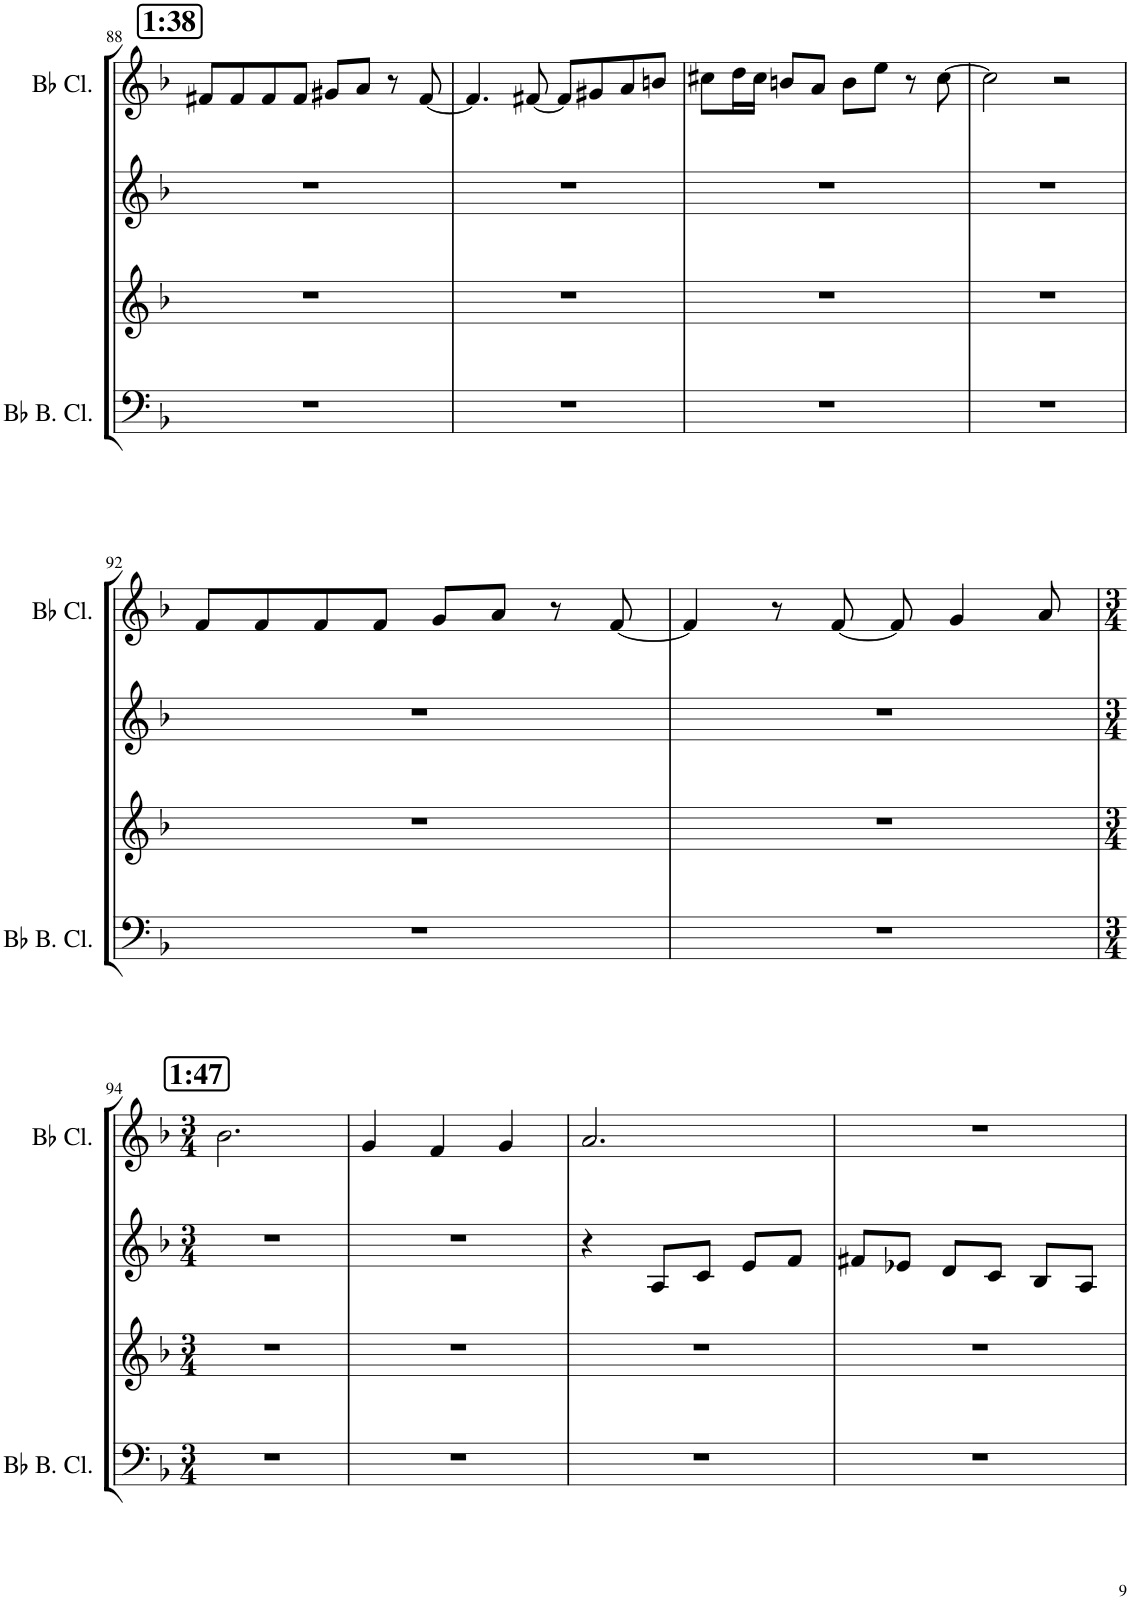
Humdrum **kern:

**kern	**kern	**kern	**kern
*part4	*part3	*part2	*part1
*staff4	*staff3	*staff2	*staff1
*I"Bb Bass Clarinet (Bass Clef)	*I"Bb Clarinet	*I"Oboe	*I"Bb Clarinet
*I'Bb B. Cl.	*I'Cl	*I'Ob	*I'Bb Cl.
!!LO:PB:g=z
*clefF4	*clefG2	*clefG2	*clefG2
*ITrd8c14	*ITrd1c2	*	*ITrd1c2
*k[b-]	*k[b-]	*k[b-]	*k[b-]
*M4/4	*M4/4	*M4/4	*M4/4
!!LO:REH:place=s1:a:B:cj:fs=14:t=1&colon;38
=88	=88	=88	=88
1r	1r	1r	8f#X/L
.	.	.	8f#/
.	.	.	8f#/
.	.	.	8f#/J
.	.	.	8g#X/L
.	.	.	8a/J
.	.	.	8r
.	.	.	[8f#/
=89	=89	=89	=89
1r	1r	1r	4.f#/]
.	.	.	[8f#X/
.	.	.	8f#/L]
.	.	.	8g#X/
.	.	.	8a/
.	.	.	8bn/J
=90	=90	=90	=90
1r	1r	1r	8cc#X\L
.	.	.	16dd\L
.	.	.	16cc#\JJ
.	.	.	8bn/L
.	.	.	8a/J
.	.	.	8b\L
.	.	.	8ee\J
.	.	.	8r
.	.	.	[8cc#\
=91	=91	=91	=91
1r	1r	1r	2cc#\]
.	.	.	2r
!!LO:LB:g=z
=92	=92	=92	=92
1r	1r	1r	8f/L
.	.	.	8f/
.	.	.	8f/
.	.	.	8f/J
.	.	.	8g/L
.	.	.	8a/J
.	.	.	8r
.	.	.	[8f/
=93	=93	=93	=93
1r	1r	1r	4f/]
.	.	.	8r
.	.	.	[8f/
.	.	.	8f/]
.	.	.	4g/
.	.	.	8a/
!!LO:LB:g=z
!!LO:REH:place=s1:a:B:cj:fs=14:t=1&colon;47
=94	=94	=94	=94
*M3/4	*M3/4	*M3/4	*M3/4
2.r	2.r	2.r	2.b-\
=95	=95	=95	=95
2.r	2.r	2.r	4g/
.	.	.	4f/
.	.	.	4g/
=96	=96	=96	=96
2.r	2.r	4r	2.a/
.	.	8A/L	.
.	.	8c/J	.
.	.	8e/L	.
.	.	8f/J	.
=97	=97	=97	=97
2.r	2.r	8f#X/L	2.r
.	.	8e-X/J	.
.	.	8d/L	.
.	.	8c/J	.
.	.	8B-/L	.
.	.	8A/J	.
=	=	=	=
*-	*-	*-	*-
